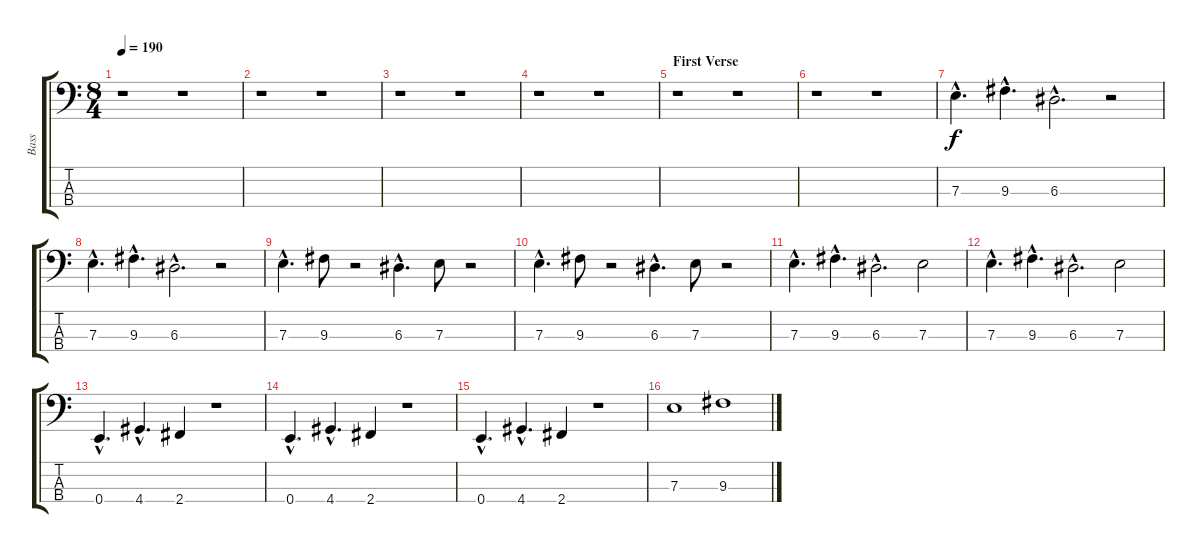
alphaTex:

\track ("Bass" "Bass") {instrument electricbassfinger}
\staff {score tabs}
\tuning (G2 D2 A1 E1) {hide}
\ts (8 4)
\tempo 190
\clef f4
\ks c
r.1{dy f instrument electricbassfinger} r.1 |
r.1 r.1 |
r.1 r.1 |
r.1 r.1 |
\section ("" "First Verse")
r.1 r.1 |
r.1 r.1 |
7.3{hac}.4{d} 9.3{hac}.4{d} 6.3{hac}.2{d} r.2 |
7.3{hac}.4{d} 9.3{hac}.4{d} 6.3{hac}.2{d} r.2 |
7.3{hac}.4{d} 9.3.8 r.2 6.3{hac}.4{d} 7.3.8 r.2 |
7.3{hac}.4{d} 9.3.8 r.2 6.3{hac}.4{d} 7.3.8 r.2 |
7.3{hac}.4{d} 9.3{hac}.4{d} 6.3{hac}.2{d} 7.3.2 |
7.3{hac}.4{d} 9.3{hac}.4{d} 6.3{hac}.2{d} 7.3.2 |
0.4{hac}.4{d} 4.4{hac}.4{d} 2.4.4 r.1 |
0.4{hac}.4{d} 4.4{hac}.4{d} 2.4.4 r.1 |
0.4{hac}.4{d} 4.4{hac}.4{d} 2.4.4 r.1 |
7.3.1 9.3.1
